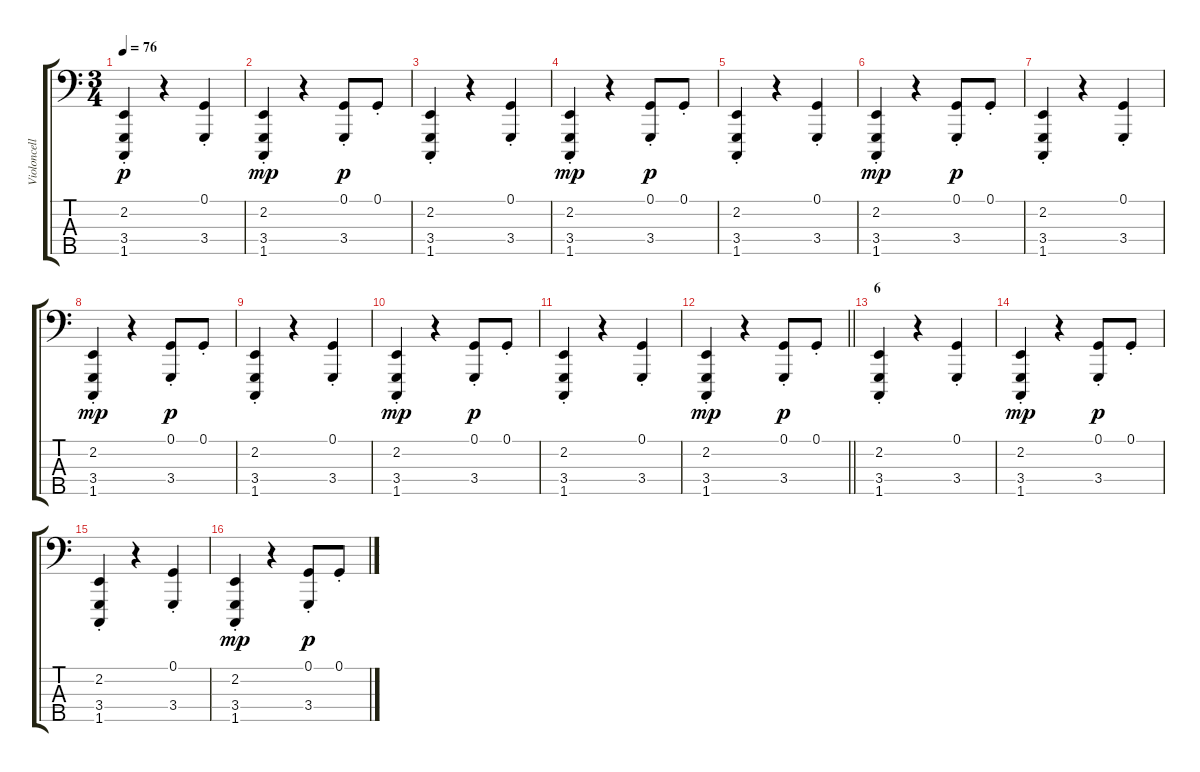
\track ("Violoncelles" "Violoncell") {instrument cello}
\staff {score tabs}
\tuning (G2 D2 A1 E1 B0) {hide}
\ts (3 4)
\tempo 76
\clef f4
\ks c
(2.2{st} 3.4{st} 1.5{st}).4{dy p} r.4 (0.1{st} 3.4{st}).4 |
(2.2{st} 3.4{st} 1.5{st}).4{dy mp} r.4 (0.1{st} 3.4{st}).8{dy p} 0.1{st}.8 |
(2.2{st} 3.4{st} 1.5{st}).4 r.4 (0.1{st} 3.4{st}).4 |
(2.2{st} 3.4{st} 1.5{st}).4{dy mp} r.4 (0.1{st} 3.4{st}).8{dy p} 0.1{st}.8 |
(2.2{st} 3.4{st} 1.5{st}).4 r.4 (0.1{st} 3.4{st}).4 |
(2.2{st} 3.4{st} 1.5{st}).4{dy mp} r.4 (0.1{st} 3.4{st}).8{dy p} 0.1{st}.8 |
(2.2{st} 3.4{st} 1.5{st}).4 r.4 (0.1{st} 3.4{st}).4 |
(2.2{st} 3.4{st} 1.5{st}).4{dy mp} r.4 (0.1{st} 3.4{st}).8{dy p} 0.1{st}.8 |
(2.2{st} 3.4{st} 1.5{st}).4 r.4 (0.1{st} 3.4{st}).4 |
(2.2{st} 3.4{st} 1.5{st}).4{dy mp} r.4 (0.1{st} 3.4{st}).8{dy p} 0.1{st}.8 |
(2.2{st} 3.4{st} 1.5{st}).4 r.4 (0.1{st} 3.4{st}).4 |
\barLineRight lightlight
(2.2{st} 3.4{st} 1.5{st}).4{dy mp} r.4 (0.1{st} 3.4{st}).8{dy p} 0.1{st}.8 |
\section ("" "6")
(2.2{st} 3.4{st} 1.5{st}).4 r.4 (0.1{st} 3.4{st}).4 |
(2.2{st} 3.4{st} 1.5{st}).4{dy mp} r.4 (0.1{st} 3.4{st}).8{dy p} 0.1{st}.8 |
(2.2{st} 3.4{st} 1.5{st}).4 r.4 (0.1{st} 3.4{st}).4 |
(2.2{st} 3.4{st} 1.5{st}).4{dy mp} r.4 (0.1{st} 3.4{st}).8{dy p} 0.1{st}.8
